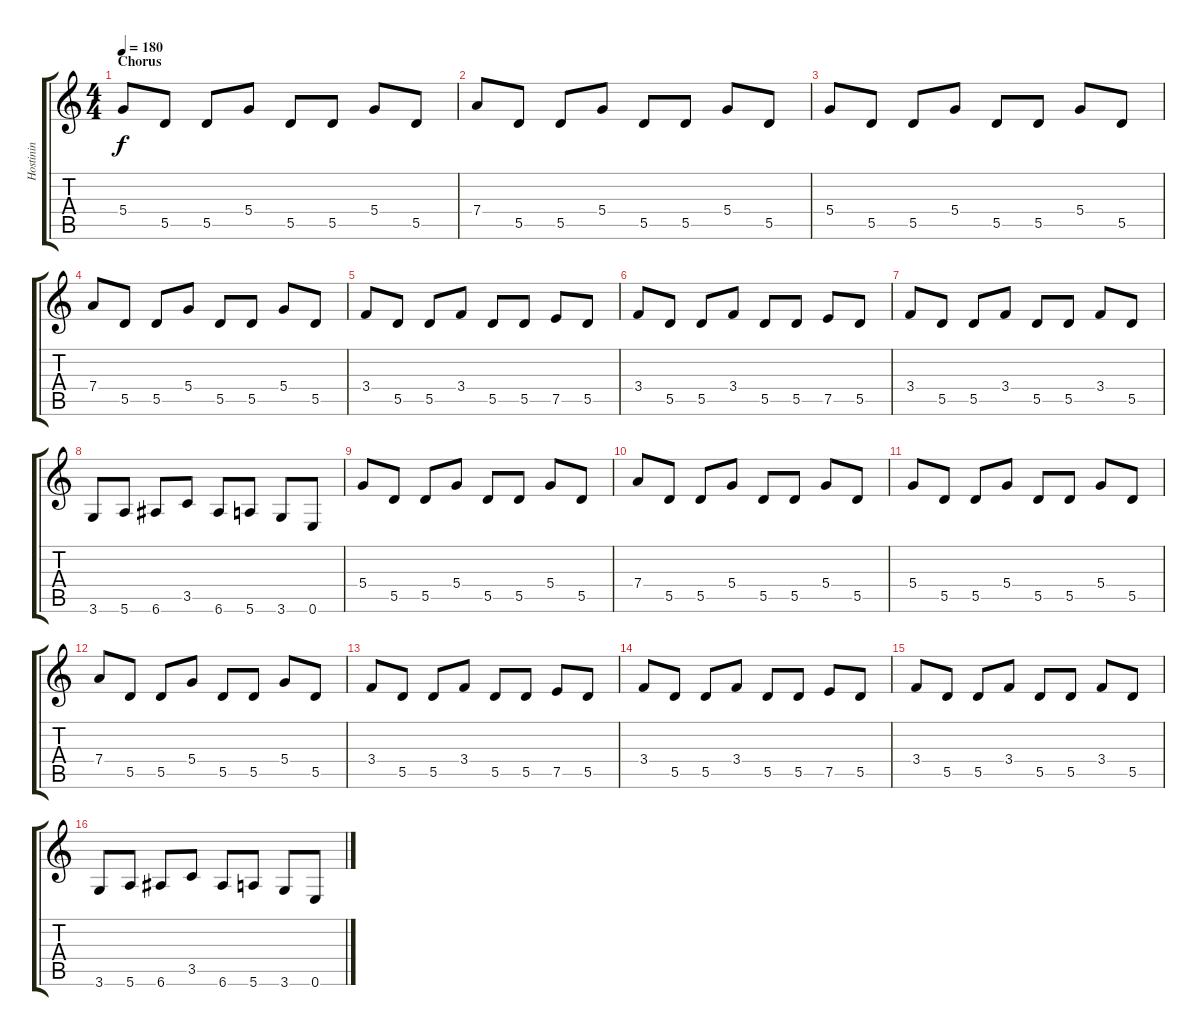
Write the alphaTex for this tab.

\track ("Hostinin" "Hostinin") {instrument distortionguitar}
\staff {score tabs}
\tuning (E4 B3 G3 D3 A2 E2) {hide}
\ts (4 4)
\section ("" "Chorus")
\tempo 180
\clef g2
\ks c
5.4.8{dy f} 5.5.8 5.5.8 5.4.8 5.5.8 5.5.8 5.4.8 5.5.8 |
7.4.8 5.5.8 5.5.8 5.4.8 5.5.8 5.5.8 5.4.8 5.5.8 |
5.4.8 5.5.8 5.5.8 5.4.8 5.5.8 5.5.8 5.4.8 5.5.8 |
7.4.8 5.5.8 5.5.8 5.4.8 5.5.8 5.5.8 5.4.8 5.5.8 |
3.4.8 5.5.8 5.5.8 3.4.8 5.5.8 5.5.8 7.5.8 5.5.8 |
3.4.8 5.5.8 5.5.8 3.4.8 5.5.8 5.5.8 7.5.8 5.5.8 |
3.4.8 5.5.8 5.5.8 3.4.8 5.5.8 5.5.8 3.4.8 5.5.8 |
3.6.8 5.6.8 6.6.8 3.5.8 6.6.8 5.6.8 3.6.8 0.6.8 |
5.4.8 5.5.8 5.5.8 5.4.8 5.5.8 5.5.8 5.4.8 5.5.8 |
7.4.8 5.5.8 5.5.8 5.4.8 5.5.8 5.5.8 5.4.8 5.5.8 |
5.4.8 5.5.8 5.5.8 5.4.8 5.5.8 5.5.8 5.4.8 5.5.8 |
7.4.8 5.5.8 5.5.8 5.4.8 5.5.8 5.5.8 5.4.8 5.5.8 |
3.4.8 5.5.8 5.5.8 3.4.8 5.5.8 5.5.8 7.5.8 5.5.8 |
3.4.8 5.5.8 5.5.8 3.4.8 5.5.8 5.5.8 7.5.8 5.5.8 |
3.4.8 5.5.8 5.5.8 3.4.8 5.5.8 5.5.8 3.4.8 5.5.8 |
3.6.8 5.6.8 6.6.8 3.5.8 6.6.8 5.6.8 3.6.8 0.6.8
